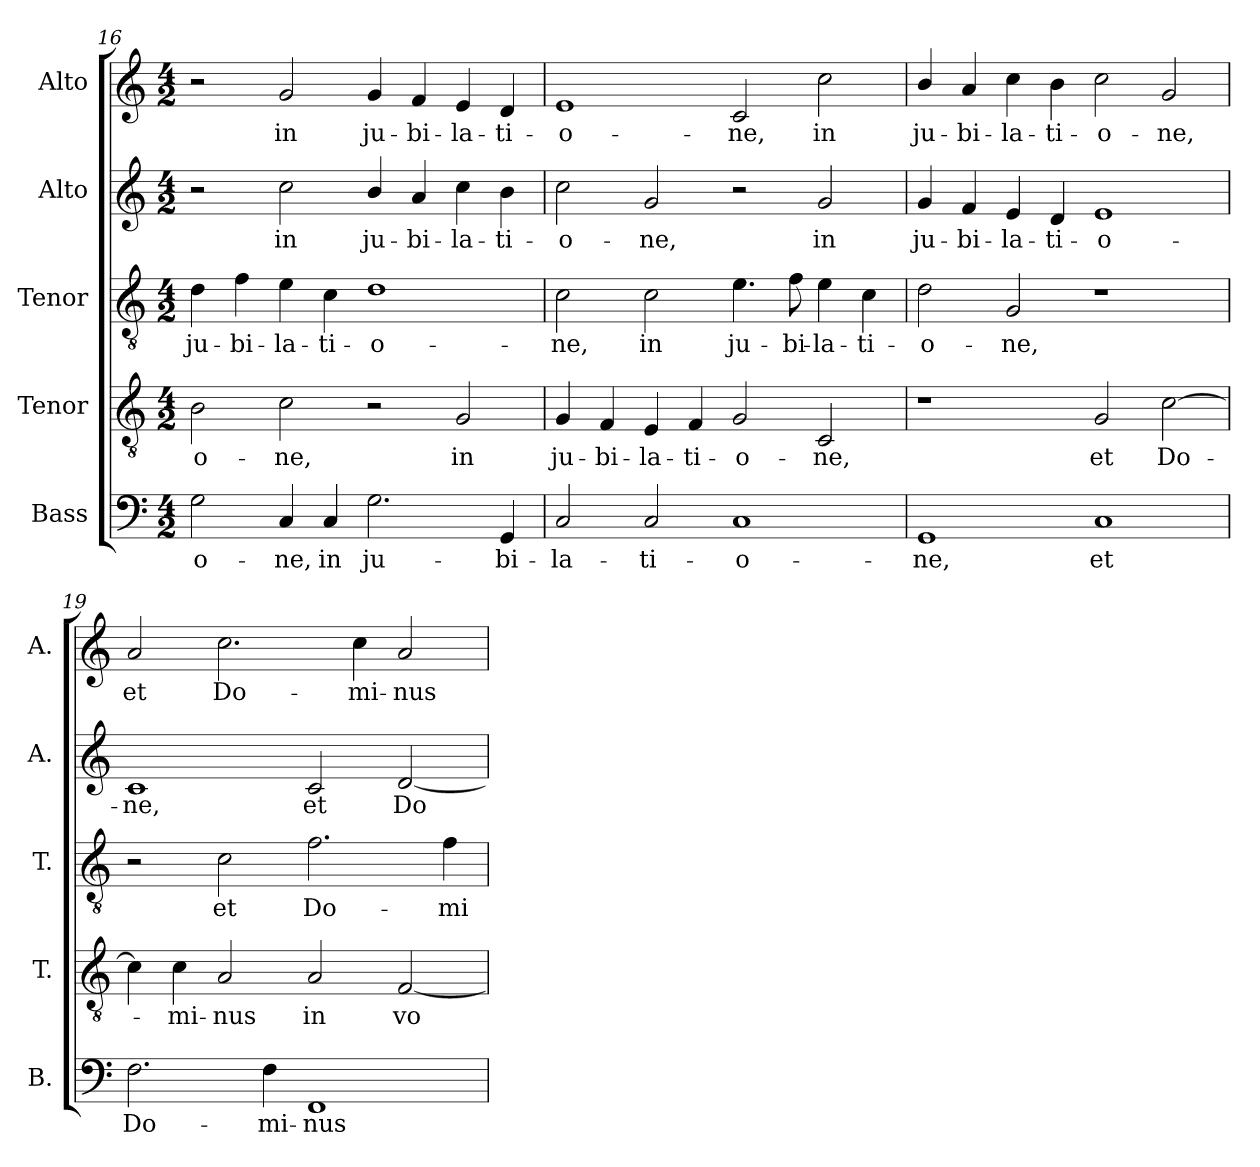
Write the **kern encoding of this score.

**kern	**text	**kern	**text	**kern	**text	**kern	**text	**kern	**text
*part5	*part5	*part4	*part4	*part3	*part3	*part2	*part2	*part1	*part1
*staff5	*staff5	*staff4	*staff4	*staff3	*staff3	*staff2	*staff2	*staff1	*staff1
*I"Bass	*	*I"Tenor	*	*I"Tenor	*	*I"Alto	*	*I"Alto	*
*I'B.	*	*I'T.	*	*I'T.	*	*I'A.	*	*I'A.	*
*clefF4	*	*clefGv2	*	*clefGv2	*	*clefG2	*	*clefG2	*
*	*	*ITrd7c12	*	*ITrd7c12	*	*	*	*	*
*k[]	*	*k[]	*	*k[]	*	*k[]	*	*k[]	*
*C:	*	*C:	*	*C:	*	*C:	*	*C:	*
*M4/2	*	*M4/2	*	*M4/2	*	*M4/2	*	*M4/2	*
=16	=16	=16	=16	=16	=16	=16	=16	=16	=16
!	!LO:LY:b:color=#000000	!	!	!	!	!	!	!	!
!	!	!	!LO:LY:b:color=#000000	!	!	!	!	!	!
!	!	!	!	!	!LO:LY:b:color=#000000	!	!	!	!
2Gi\	-o-	2BBi\	-o-	4Di\	ju-	2r	.	2r	.
!	!	!	!	!	!LO:LY:b:color=#000000	!	!	!	!
.	.	.	.	4Fi\	-bi-	.	.	.	.
!	!LO:LY:b:color=#000000	!	!	!	!	!	!	!	!
!	!	!	!LO:LY:b:color=#000000	!	!	!	!	!	!
!	!	!	!	!	!LO:LY:b:color=#000000	!	!	!	!
!	!	!	!	!	!	!	!LO:LY:b:color=#000000	!	!
!	!	!	!	!	!	!	!	!	!LO:LY:b:color=#000000
4Ci/	-ne,	2Ci\	-ne,	4Ei\	-la-	2cci\	in	2gi/	in
!	!LO:LY:b:color=#000000	!	!	!	!	!	!	!	!
!	!	!	!	!	!LO:LY:b:color=#000000	!	!	!	!
4Ci/	in	.	.	4Ci\	-ti-	.	.	.	.
!	!LO:LY:b:color=#000000	!	!	!	!	!	!	!	!
!	!	!	!	!	!LO:LY:b:color=#000000	!	!	!	!
!	!	!	!	!	!	!	!LO:LY:b:color=#000000	!	!
!	!	!	!	!	!	!	!	!	!LO:LY:b:color=#000000
2.Gi\	ju-	2r	.	1Di	-o-	4bi/	ju-	4gi/	ju-
!	!	!	!	!	!	!	!LO:LY:b:color=#000000	!	!
!	!	!	!	!	!	!	!	!	!LO:LY:b:color=#000000
.	.	.	.	.	.	4ai/	-bi-	4fi/	-bi-
!	!	!	!LO:LY:b:color=#000000	!	!	!	!	!	!
!	!	!	!	!	!	!	!LO:LY:b:color=#000000	!	!
!	!	!	!	!	!	!	!	!	!LO:LY:b:color=#000000
.	.	2GGi/	in	.	.	4cci\	-la-	4ei/	-la-
!	!LO:LY:b:color=#000000	!	!	!	!	!	!	!	!
!	!	!	!	!	!	!	!LO:LY:b:color=#000000	!	!
!	!	!	!	!	!	!	!	!	!LO:LY:b:color=#000000
4GGi/	-bi-	.	.	.	.	4bi\	-ti-	4di/	-ti-
=17	=17	=17	=17	=17	=17	=17	=17	=17	=17
!	!LO:LY:b:color=#000000	!	!	!	!	!	!	!	!
!	!	!	!LO:LY:b:color=#000000	!	!	!	!	!	!
!	!	!	!	!	!LO:LY:b:color=#000000	!	!	!	!
!	!	!	!	!	!	!	!LO:LY:b:color=#000000	!	!
!	!	!	!	!	!	!	!	!	!LO:LY:b:color=#000000
2Ci/	-la-	4GGi/	ju-	2Ci\	-ne,	2cci\	-o-	1ei	-o-
!	!	!	!LO:LY:b:color=#000000	!	!	!	!	!	!
.	.	4FFi/	-bi-	.	.	.	.	.	.
!	!LO:LY:b:color=#000000	!	!	!	!	!	!	!	!
!	!	!	!LO:LY:b:color=#000000	!	!	!	!	!	!
!	!	!	!	!	!LO:LY:b:color=#000000	!	!	!	!
!	!	!	!	!	!	!	!LO:LY:b:color=#000000	!	!
2Ci/	-ti-	4EEi/	-la-	2Ci\	in	2gi/	-ne,	.	.
!	!	!	!LO:LY:b:color=#000000	!	!	!	!	!	!
.	.	4FFi/	-ti-	.	.	.	.	.	.
!	!LO:LY:b:color=#000000	!	!	!	!	!	!	!	!
!	!	!	!LO:LY:b:color=#000000	!	!	!	!	!	!
!	!	!	!	!	!LO:LY:b:color=#000000	!	!	!	!
!	!	!	!	!	!	!	!	!	!LO:LY:b:color=#000000
1Ci	-o-	2GGi/	-o-	4.Ei\	ju-	2r	.	2ci/	-ne,
!	!	!	!	!	!LO:LY:b:color=#000000	!	!	!	!
.	.	.	.	8Fi\	-bi-	.	.	.	.
!	!	!	!LO:LY:b:color=#000000	!	!	!	!	!	!
!	!	!	!	!	!LO:LY:b:color=#000000	!	!	!	!
!	!	!	!	!	!	!	!LO:LY:b:color=#000000	!	!
!	!	!	!	!	!	!	!	!	!LO:LY:b:color=#000000
.	.	2CCi/	-ne,	4Ei\	-la-	2gi/	in	2cci\	in
!	!	!	!	!	!LO:LY:b:color=#000000	!	!	!	!
.	.	.	.	4Ci\	-ti-	.	.	.	.
!!LO:LB:g=z
=18	=18	=18	=18	=18	=18	=18	=18	=18	=18
!	!LO:LY:b:color=#000000	!	!	!	!	!	!	!	!
!	!	!	!	!	!LO:LY:b:color=#000000	!	!	!	!
!	!	!	!	!	!	!	!LO:LY:b:color=#000000	!	!
!	!	!	!	!	!	!	!	!	!LO:LY:b:color=#000000
1GGi	-ne,	1r	.	2Di\	-o-	4gi/	ju-	4bi/	ju-
!	!	!	!	!	!	!	!LO:LY:b:color=#000000	!	!
!	!	!	!	!	!	!	!	!	!LO:LY:b:color=#000000
.	.	.	.	.	.	4fi/	-bi-	4ai/	-bi-
!	!	!	!	!	!LO:LY:b:color=#000000	!	!	!	!
!	!	!	!	!	!	!	!LO:LY:b:color=#000000	!	!
!	!	!	!	!	!	!	!	!	!LO:LY:b:color=#000000
.	.	.	.	2GGi/	-ne,	4ei/	-la-	4cci\	-la-
!	!	!	!	!	!	!	!LO:LY:b:color=#000000	!	!
!	!	!	!	!	!	!	!	!	!LO:LY:b:color=#000000
.	.	.	.	.	.	4di/	-ti-	4bi\	-ti-
!	!LO:LY:b:color=#000000	!	!	!	!	!	!	!	!
!	!	!	!LO:LY:b:color=#000000	!	!	!	!	!	!
!	!	!	!	!	!	!	!LO:LY:b:color=#000000	!	!
!	!	!	!	!	!	!	!	!	!LO:LY:b:color=#000000
1Ci	et	2GGi/	et	1r	.	1ei	-o-	2cci\	-o-
!	!	!	!LO:LY:b:color=#000000	!	!	!	!	!	!
!	!	!	!	!	!	!	!	!	!LO:LY:b:color=#000000
.	.	[2Ci\	Do-	.	.	.	.	2gi/	-ne,
=19	=19	=19	=19	=19	=19	=19	=19	=19	=19
!	!LO:LY:b:color=#000000	!	!	!	!	!	!	!	!
!	!	!	!	!	!	!	!LO:LY:b:color=#000000	!	!
!	!	!	!	!	!	!	!	!	!LO:LY:b:color=#000000
2.Fi\	Do-	4Ci\]	.	2r	.	1ci	-ne,	2ai/	et
!	!	!	!LO:LY:b:color=#000000	!	!	!	!	!	!
.	.	4Ci\	-mi-	.	.	.	.	.	.
!	!	!	!LO:LY:b:color=#000000	!	!	!	!	!	!
!	!	!	!	!	!LO:LY:b:color=#000000	!	!	!	!
!	!	!	!	!	!	!	!	!	!LO:LY:b:color=#000000
.	.	2AAi/	-nus	2Ci\	et	.	.	2.cci\	Do-
!	!LO:LY:b:color=#000000	!	!	!	!	!	!	!	!
4Fi\	-mi-	.	.	.	.	.	.	.	.
!	!LO:LY:b:color=#000000	!	!	!	!	!	!	!	!
!	!	!	!LO:LY:b:color=#000000	!	!	!	!	!	!
!	!	!	!	!	!LO:LY:b:color=#000000	!	!	!	!
!	!	!	!	!	!	!	!LO:LY:b:color=#000000	!	!
1FFi	-nus	2AAi/	in	2.Fi\	Do-	2ci/	et	.	.
!	!	!	!	!	!	!	!	!	!LO:LY:b:color=#000000
.	.	.	.	.	.	.	.	4cci\	-mi-
!	!	!	!LO:LY:b:color=#000000	!	!	!	!	!	!
!	!	!	!	!	!	!	!LO:LY:b:color=#000000	!	!
!	!	!	!	!	!	!	!	!	!LO:LY:b:color=#000000
.	.	[2FFi/	vo-	.	.	[2di/	Do-	2ai/	-nus
!	!	!	!	!	!LO:LY:b:color=#000000	!	!	!	!
.	.	.	.	4Fi\	-mi-	.	.	.	.
=	=	=	=	=	=	=	=	=	=
*-	*-	*-	*-	*-	*-	*-	*-	*-	*-
